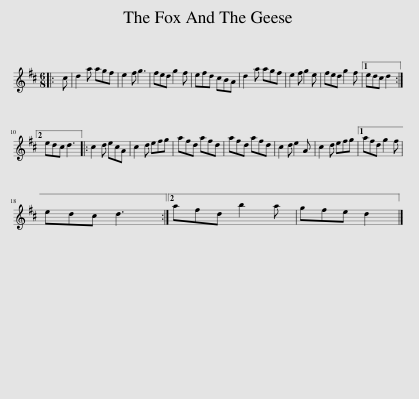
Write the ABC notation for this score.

X:1
L:1/8
M:6/8
I:linebreak $
K:D
V:1 treble
V:1
|: c | d2 a agf | e2 f g3 | fed g2 f | efd cBA | %5
 d2 a agf | e2 f g2 e | fed g2 f |1 edc d2 :|2$ edc d3 |: %10
 c2 d ecA | c2 d efg | afd afd | afd afd | c2 d e2 A | %15
 c2 d efg |1 afd g2 f |$ edc d3 :|2 afd b2 a | gfe d2 |] %20
